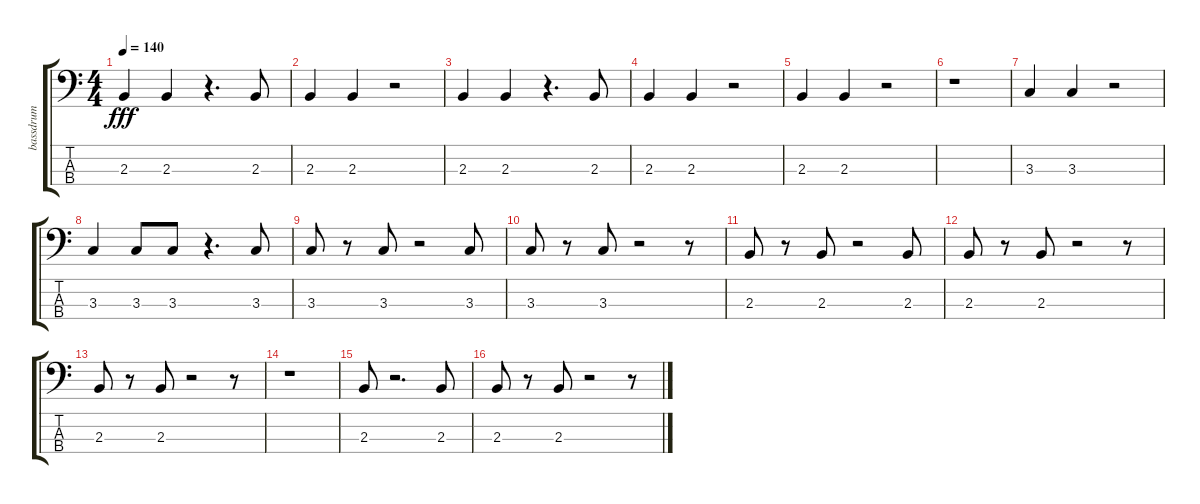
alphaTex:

\track ("bassdrum" "bassdrum") {instrument acousticguitarsteel}
\staff {score tabs}
\tuning (G2 D2 A1 E1) {hide}
\ts (4 4)
\tempo 140
\clef f4
\ks c
2.3.4{dy fff} 2.3.4 r.4{d} 2.3.8 |
2.3.4 2.3.4 r.2 |
2.3.4 2.3.4 r.4{d} 2.3.8 |
2.3.4 2.3.4 r.2 |
2.3.4 2.3.4 r.2 |
r.1 |
3.3.4 3.3.4 r.2 |
3.3.4 3.3.8 3.3.8 r.4{d} 3.3.8 |
3.3.8 r.8 3.3.8 r.2 3.3.8 |
3.3.8 r.8 3.3.8 r.2 r.8 |
2.3.8 r.8 2.3.8 r.2 2.3.8 |
2.3.8 r.8 2.3.8 r.2 r.8 |
2.3.8 r.8 2.3.8 r.2 r.8 |
r.1 |
2.3.8 r.2{d} 2.3.8 |
2.3.8 r.8 2.3.8 r.2 r.8
